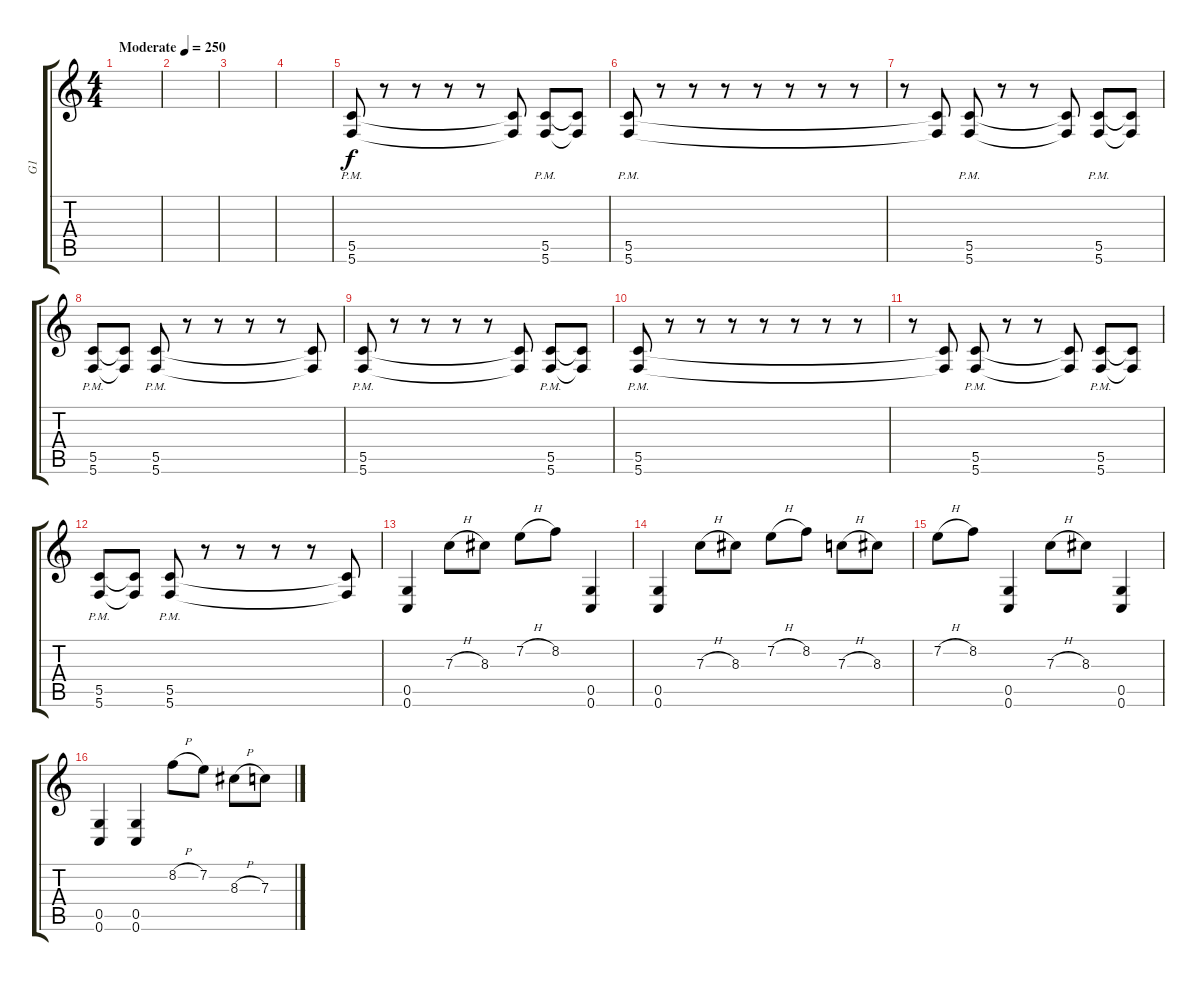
\track ("G1" "G1") {instrument distortionguitar}
\staff {score tabs}
\tuning (D4 A3 F3 C3 G2 C2) {hide}
\ts (4 4)
\tempo (250 "Moderate")
\clef g2
\ks c
|
|
|
|
(5.5{pm} 5.6).8 r.8 r.8 r.8 r.8 (5.5{t} 5.6{t}).8 (5.5{pm} 5.6).8 (5.5{t} 5.6{t}).8 |
(5.5{pm} 5.6).8 r.8 r.8 r.8 r.8 r.8 r.8 r.8 |
r.8 (5.5{t} 5.6{t}).8 (5.5{pm} 5.6).8 r.8 r.8 (5.5{t} 5.6{t}).8 (5.5{pm} 5.6).8 (5.5{t} 5.6{t}).8 |
(5.5{pm} 5.6).8 (5.5{t} 5.6{t}).8 (5.5{pm} 5.6).8 r.8 r.8 r.8 r.8 (5.5{t} 5.6{t}).8 |
(5.5{pm} 5.6).8 r.8 r.8 r.8 r.8 (5.5{t} 5.6{t}).8 (5.5{pm} 5.6).8 (5.5{t} 5.6{t}).8 |
(5.5{pm} 5.6).8 r.8 r.8 r.8 r.8 r.8 r.8 r.8 |
r.8 (5.5{t} 5.6{t}).8 (5.5{pm} 5.6).8 r.8 r.8 (5.5{t} 5.6{t}).8 (5.5{pm} 5.6).8 (5.5{t} 5.6{t}).8 |
(5.5{pm} 5.6).8 (5.5{t} 5.6{t}).8 (5.5{pm} 5.6).8 r.8 r.8 r.8 r.8 (5.5{t} 5.6{t}).8 |
(0.5 0.6).4 7.3{h}.8 8.3.8 7.2{h}.8 8.2.8 (0.5 0.6).4 |
(0.5 0.6).4 7.3{h}.8 8.3.8 7.2{h}.8 8.2.8 7.3{h}.8 8.3.8 |
7.2{h}.8 8.2.8 (0.5 0.6).4 7.3{h}.8 8.3.8 (0.5 0.6).4 |
(0.5 0.6).4 (0.5 0.6).4 8.2{h}.8 7.2.8 8.3{h}.8 7.3.8
